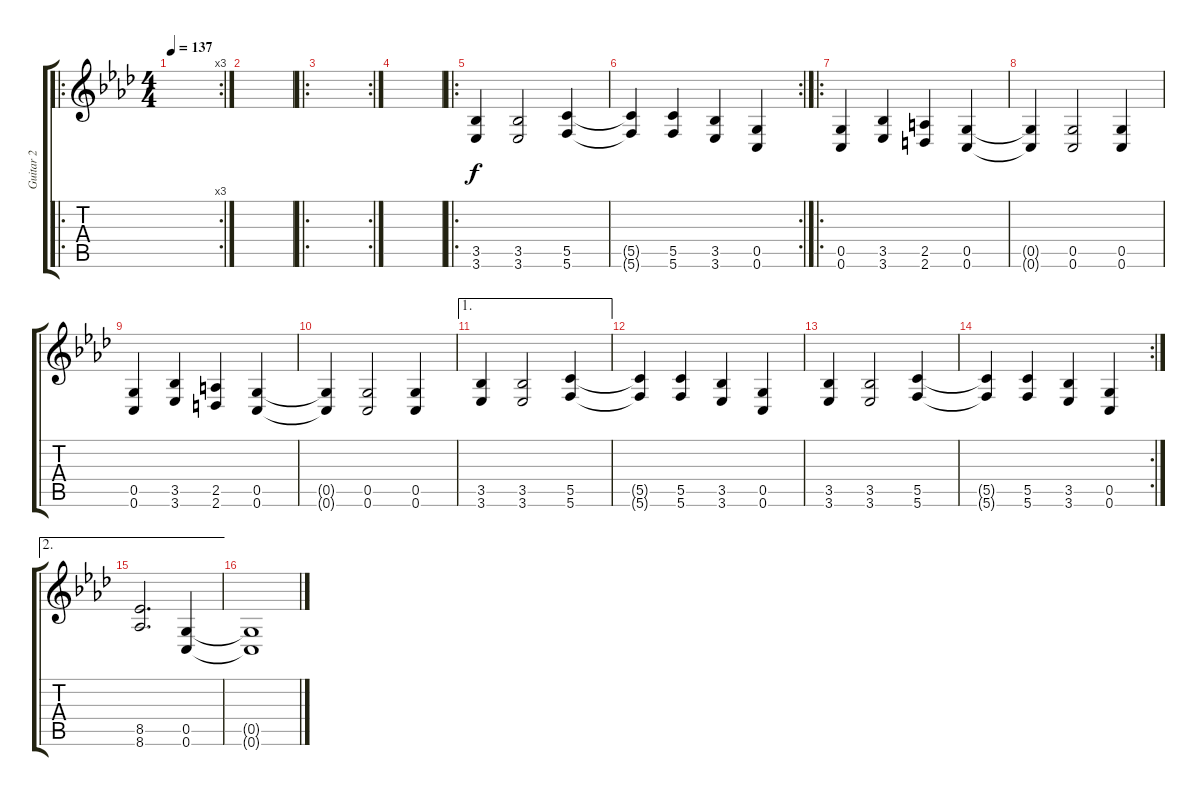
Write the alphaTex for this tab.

\track ("Guitar 2" "Guitar 2") {instrument distortionguitar}
\staff {score tabs}
\tuning (E4 C4 G3 C3 G2 C2) {hide}
\ro
\rc 3
\ts (4 4)
\tempo 137
\clef g2
\ks ab
|
|
\ro
\rc 2
|
|
\ro
(3.5 3.6).4 (3.5 3.6).2 (5.5 5.6).4 |
\rc 2
(5.5{t} 5.6{t}).4 (5.5 5.6).4 (3.5 3.6).4 (0.5 0.6).4 |
\ro
(0.5 0.6).4 (3.5 3.6).4 (2.5 2.6).4 (0.5 0.6).4 |
(0.5{t} 0.6{t}).4 (0.5 0.6).2 (0.5 0.6).4 |
(0.5 0.6).4 (3.5 3.6).4 (2.5 2.6).4 (0.5 0.6).4 |
(0.5{t} 0.6{t}).4 (0.5 0.6).2 (0.5 0.6).4 |
\ae 1
(3.5 3.6).4 (3.5 3.6).2 (5.5 5.6).4 |
(5.5{t} 5.6{t}).4 (5.5 5.6).4 (3.5 3.6).4 (0.5 0.6).4 |
(3.5 3.6).4 (3.5 3.6).2 (5.5 5.6).4 |
\rc 2
(5.5{t} 5.6{t}).4 (5.5 5.6).4 (3.5 3.6).4 (0.5 0.6).4 |
\ae 2
(8.5 8.6).2{d} (0.5 0.6).4 |
(0.5{t} 0.6{t}).1
